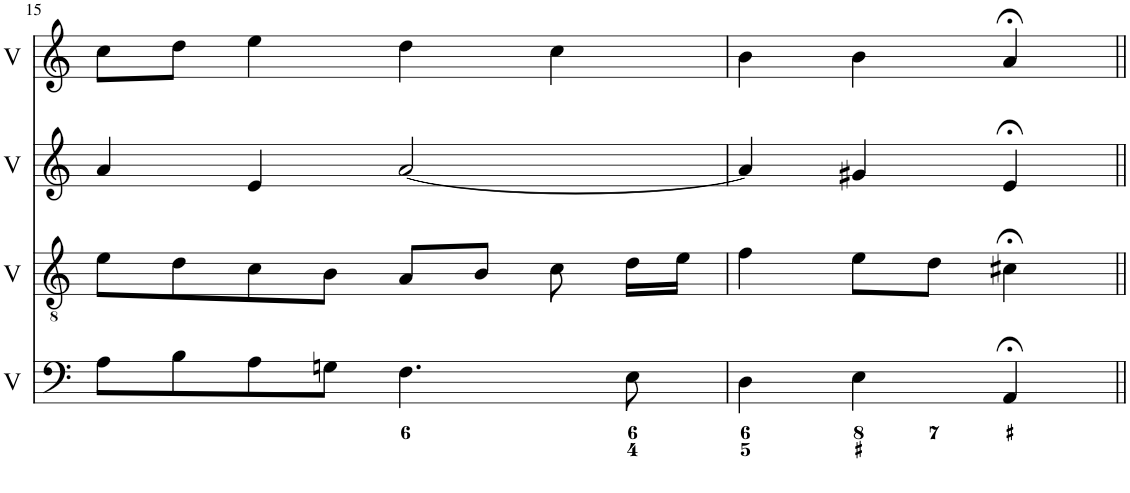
**kern	**kern	**kern	**kern
*part4	*part3	*part2	*part1
*staff4	*staff3	*staff2	*staff1
*I"Voice	*I"Voice	*I"Voice	*I"Voice
*I'V	*I'V	*I'V	*I'V
!!LO:PB:g=z
*clefF4	*clefGv2	*clefG2	*clefG2
*k[]	*k[]	*k[]	*k[]
*M4/4	*M4/4	*M4/4	*M4/4
=15	=15	=15	=15
8A\L	8e\L	4a/	8cc\L
8B\	8d\	.	8dd\J
8A\	8c\	4e/	4ee\
8Gn\J	8B\J	.	.
4.F\	8A/L	[2a/	4dd\
.	8B/J	.	.
.	8c\	.	4cc\
8E\	16d\LL	.	.
.	16e\JJ	.	.
=16	=16	=16	=16
4D\	4f\	4a/]	4b\
4E\	8e\L	4g#X/	4b\
.	8d\J	.	.
4AA;</	4c#X;<\	4e;</	4a;</
=||	=||	=||	=||
*-	*-	*-	*-
